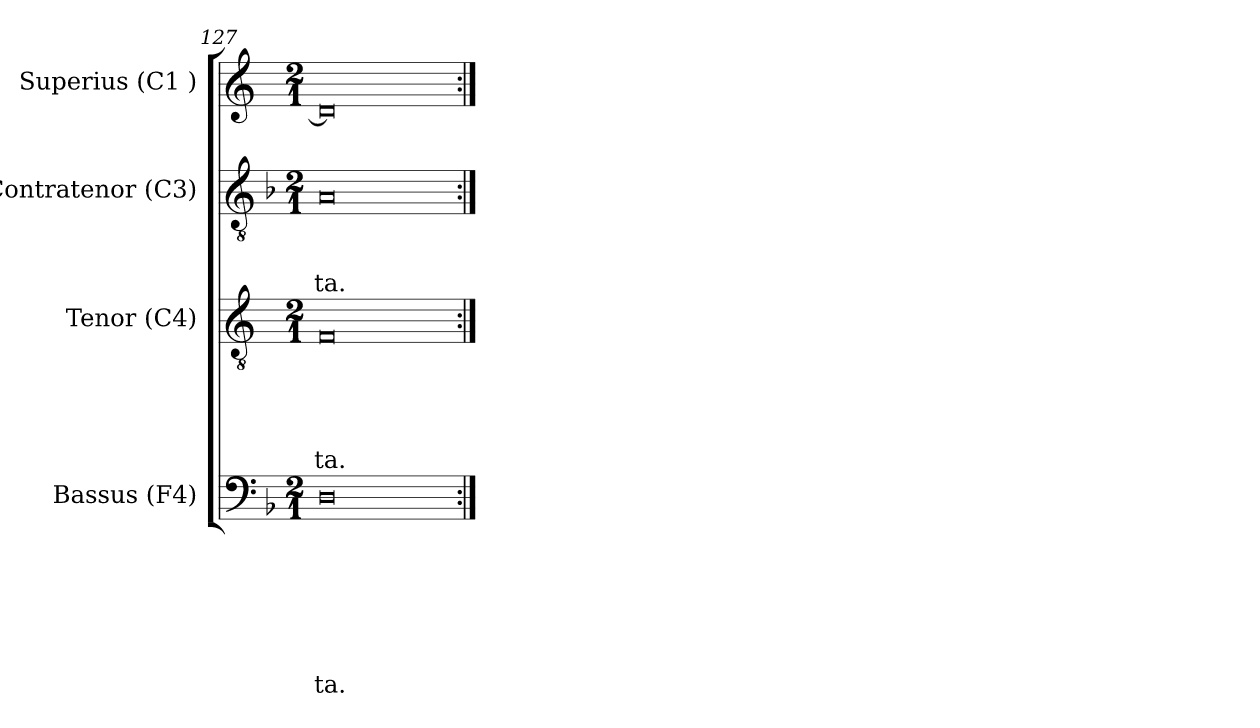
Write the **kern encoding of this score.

**kern	**text	**text	**text	**text	**text	**text	**text	**kern	**text	**text	**text	**text	**text	**kern	**text	**text	**text	**kern	**text
*part4	*part4	*part4	*part4	*part4	*part4	*part4	*part4	*part3	*part3	*part3	*part3	*part3	*part3	*part2	*part2	*part2	*part2	*part1	*part1
*staff4	*staff4	*staff4	*staff4	*staff4	*staff4	*staff4	*staff4	*staff3	*staff3	*staff3	*staff3	*staff3	*staff3	*staff2	*staff2	*staff2	*staff2	*staff1	*staff1
*I"Bassus (F4)	*	*	*	*	*	*	*	*I"Tenor (C4)	*	*	*	*	*	*I"Contratenor (C3)	*	*	*	*I"Superius (C1 )	*
*I'B.	*	*	*	*	*	*	*	*I'T.	*	*	*	*	*	*I'C.	*	*	*	*I'S.	*
*clefF4	*	*	*	*	*	*	*	*clefGv2	*	*	*	*	*	*clefGv2	*	*	*	*clefG2	*
*k[b-]	*	*	*	*	*	*	*	*k[]	*	*	*	*	*	*k[b-]	*	*	*	*k[]	*
*F:	*	*	*	*	*	*	*	*C:	*	*	*	*	*	*F:	*	*	*	*C:	*
*M2/1	*	*	*	*	*	*	*	*M2/1	*	*	*	*	*	*M2/1	*	*	*	*M2/1	*
=127	=127	=127	=127	=127	=127	=127	=127	=127	=127	=127	=127	=127	=127	=127	=127	=127	=127	=127	=127
!	!	!	!	!	!	!	!LO:LY:b	!	!	!	!	!	!LO:LY:b:rj	!	!	!	!LO:LY:b:rj	!	!
0D	.	.	.	.	.	.	-ta.	0F	.	.	.	.	-ta.	0A	.	.	-ta.	0d]	.
=:|!	=:|!	=:|!	=:|!	=:|!	=:|!	=:|!	=:|!	=:|!	=:|!	=:|!	=:|!	=:|!	=:|!	=:|!	=:|!	=:|!	=:|!	=:|!	=:|!
*-	*-	*-	*-	*-	*-	*-	*-	*-	*-	*-	*-	*-	*-	*-	*-	*-	*-	*-	*-
